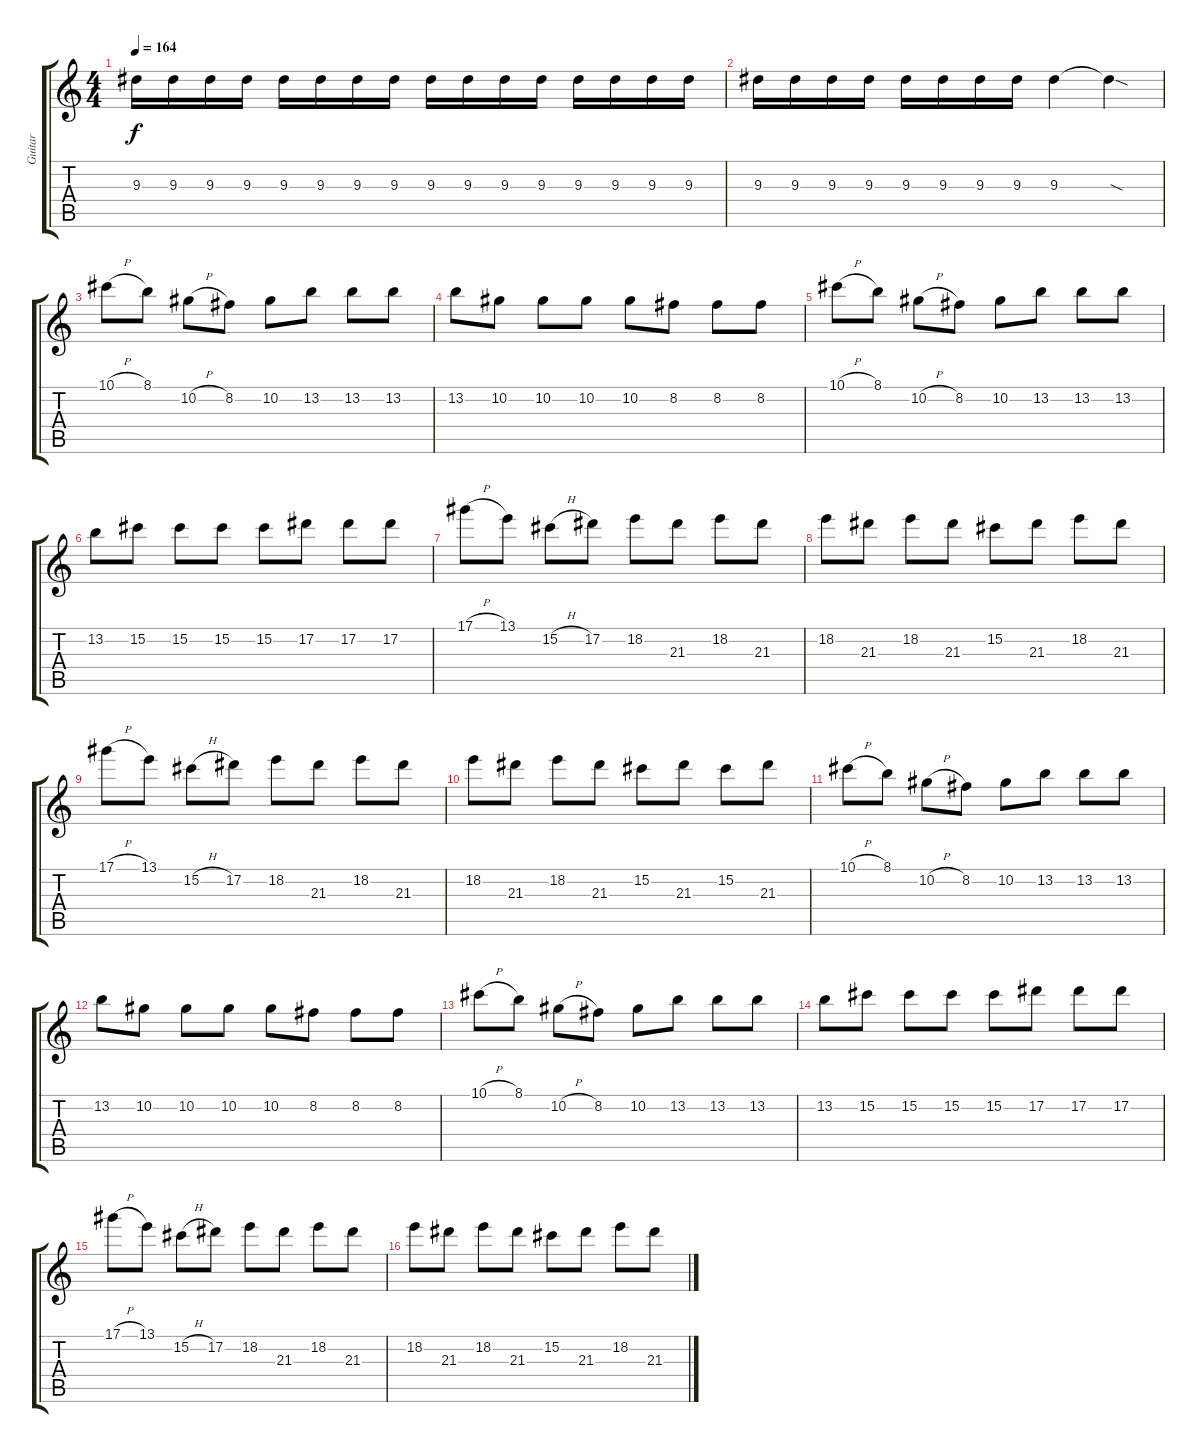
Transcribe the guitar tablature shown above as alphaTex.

\track ("Guitar" "Guitar") {instrument distortionguitar}
\staff {score tabs}
\tuning (Eb4 Bb3 Gb3 Db3 Ab2 Db2) {hide}
\ts (4 4)
\tempo 164
\clef g2
\ks c
9.3.16{dy f} 9.3.16 9.3.16 9.3.16 9.3.16 9.3.16 9.3.16 9.3.16 9.3.16 9.3.16 9.3.16 9.3.16 9.3.16 9.3.16 9.3.16 9.3.16 |
9.3.16 9.3.16 9.3.16 9.3.16 9.3.16 9.3.16 9.3.16 9.3.16 9.3.4 9.3{sod t}.4 |
10.1{h}.8 8.1.8 10.2{h}.8 8.2.8 10.2.8 13.2.8 13.2.8 13.2.8 |
13.2.8 10.2.8 10.2.8 10.2.8 10.2.8 8.2.8 8.2.8 8.2.8 |
10.1{h}.8 8.1.8 10.2{h}.8 8.2.8 10.2.8 13.2.8 13.2.8 13.2.8 |
13.2.8 15.2.8 15.2.8 15.2.8 15.2.8 17.2.8 17.2.8 17.2.8 |
17.1{h}.8 13.1.8 15.2{h}.8 17.2.8 18.2.8 21.3.8 18.2.8 21.3.8 |
18.2.8 21.3.8 18.2.8 21.3.8 15.2.8 21.3.8 18.2.8 21.3.8 |
17.1{h}.8 13.1.8 15.2{h}.8 17.2.8 18.2.8 21.3.8 18.2.8 21.3.8 |
18.2.8 21.3.8 18.2.8 21.3.8 15.2.8 21.3.8 15.2.8 21.3.8 |
10.1{h}.8 8.1.8 10.2{h}.8 8.2.8 10.2.8 13.2.8 13.2.8 13.2.8 |
13.2.8 10.2.8 10.2.8 10.2.8 10.2.8 8.2.8 8.2.8 8.2.8 |
10.1{h}.8 8.1.8 10.2{h}.8 8.2.8 10.2.8 13.2.8 13.2.8 13.2.8 |
13.2.8 15.2.8 15.2.8 15.2.8 15.2.8 17.2.8 17.2.8 17.2.8 |
17.1{h}.8 13.1.8 15.2{h}.8 17.2.8 18.2.8 21.3.8 18.2.8 21.3.8 |
18.2.8 21.3.8 18.2.8 21.3.8 15.2.8 21.3.8 18.2.8 21.3.8
